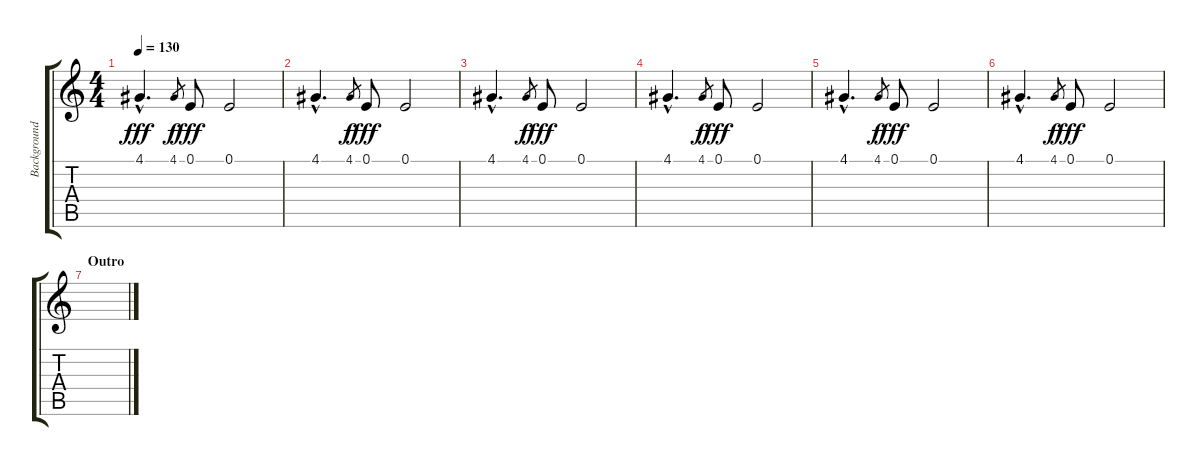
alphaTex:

\track ("Background Vocals" "Background") {instrument piccolo}
\staff {score tabs}
\tuning (E4 B3 G3 D3 A2 E2) {hide}
\ts (4 4)
\tempo 130
\clef g2
\ks c
4.1{hac}.4{d dy fff} 4.1.8{gr dy f} 0.1.8{dy fff} 0.1.2 |
4.1{hac}.4{d} 4.1.8{gr dy f} 0.1.8{dy fff} 0.1.2 |
4.1{hac}.4{d} 4.1.8{gr dy f} 0.1.8{dy fff} 0.1.2 |
4.1{hac}.4{d} 4.1.8{gr dy f} 0.1.8{dy fff} 0.1.2 |
4.1{hac}.4{d} 4.1.8{gr dy f} 0.1.8{dy fff} 0.1.2 |
4.1{hac}.4{d} 4.1.8{gr dy f} 0.1.8{dy fff} 0.1.2 |
\section ("" "Outro")
